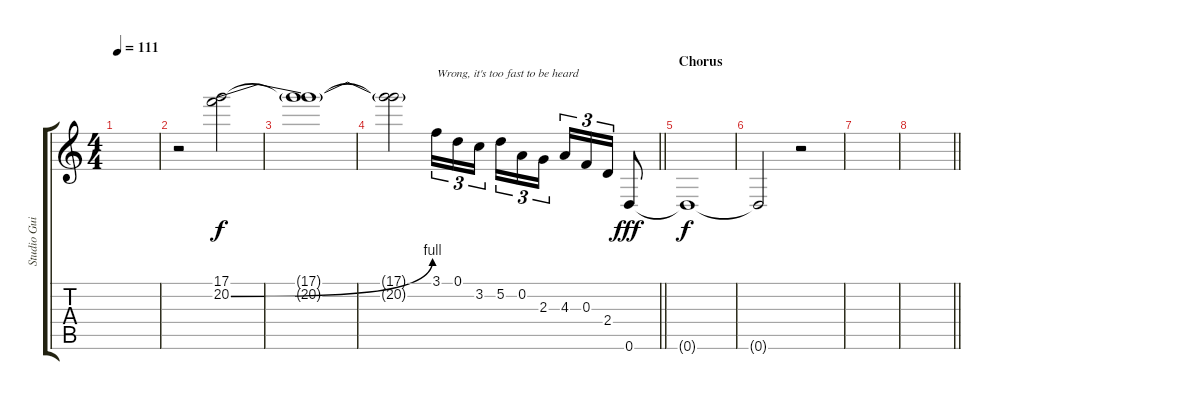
\track ("Studio Guitar" "Studio Gui") {instrument distortionguitar}
\staff {score tabs}
\tuning (D4 A3 F3 C3 G2 D2) {hide}
\ts (4 4)
\tempo 111
\clef g2
\ks c
|
r.2 (17.1 20.2{be (bend 0 0 60 4)}).2 |
(17.1{t} 20.2{t}).1{volume 7} |
\barLineRight lightlight
(17.1{t} 20.2{t}).2 3.1.16{tu (3 2) txt "Wrong, it's too fast to be heard" volume 13} 0.1.16{tu (3 2)} 3.2.16{tu (3 2) beam splitsecondary} 5.2.16{tu (3 2)} 0.2.16{tu (3 2)} 2.3.16{tu (3 2)} 4.3.16{tu (3 2)} 0.3.16{tu (3 2)} 2.4.16{tu (3 2)} 0.6.8{dy fff} |
\section ("" "Chorus")
0.6{t}.1{dy f} |
0.6{t}.2 r.2 |
|
\barLineRight lightlight
